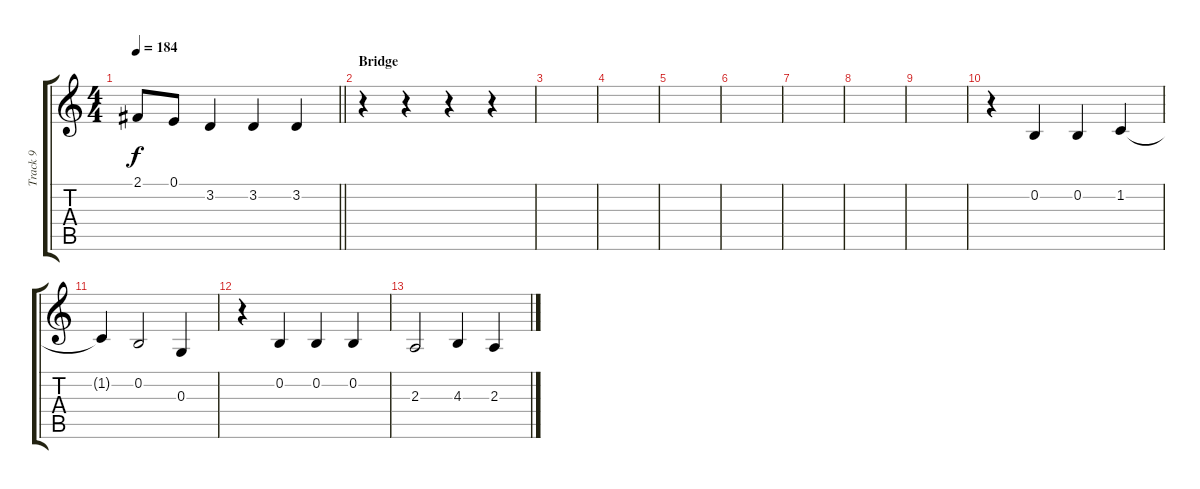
\track ("Track 9" "Track 9") {instrument lead1square}
\staff {score tabs}
\tuning (E4 B3 G3 D3 A2 D2) {hide}
\ts (4 4)
\tempo 184
\clef g2
\barLineRight lightlight
\ks c
2.1.8{dy f} 0.1.8 3.2.4 3.2.4 3.2.4 |
\section ("" "Bridge")
r.4 r.4 r.4 r.4 |
|
|
|
|
|
|
|
r.4 0.2.4 0.2.4 1.2.4 |
1.2{t}.4 0.2.2 0.3.4 |
r.4 0.2.4 0.2.4 0.2.4 |
2.3.2 4.3.4 2.3.4
